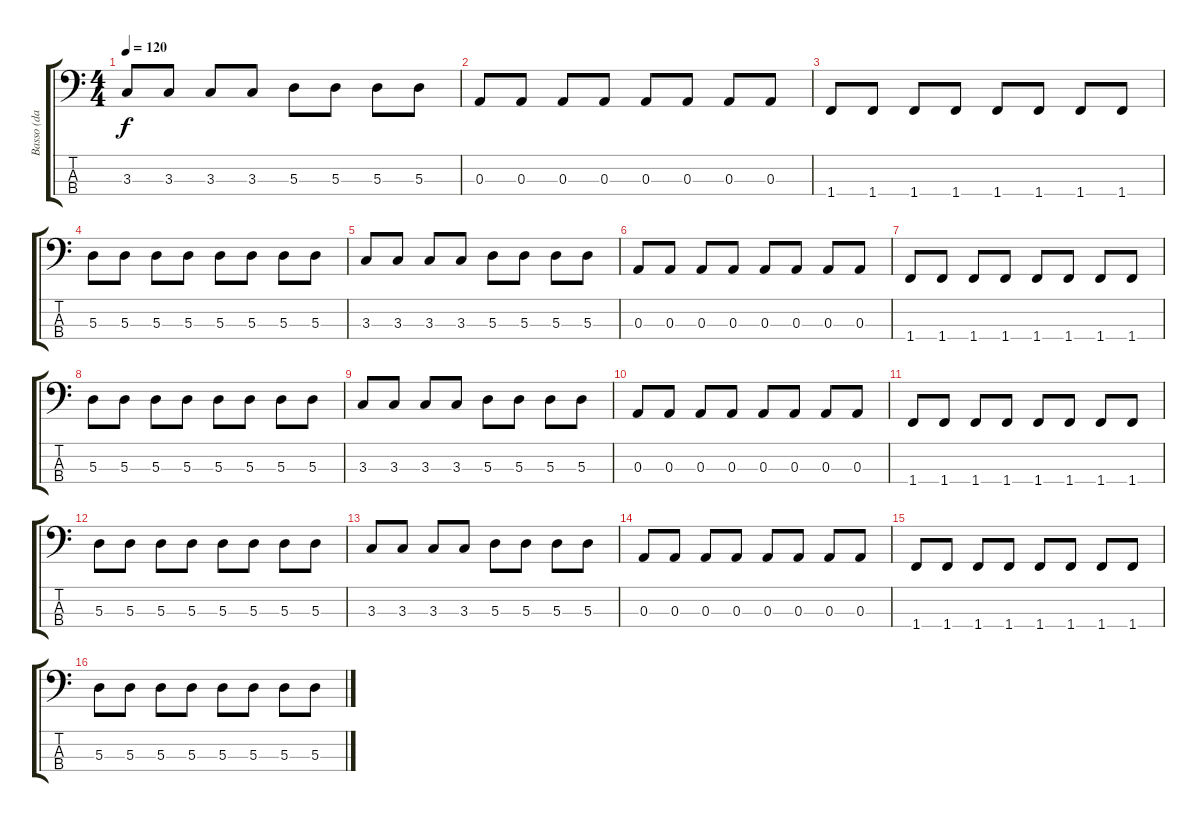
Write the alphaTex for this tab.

\track ("Basso (da rivedere nel chorus)" "Basso (da ") {instrument electricbassfinger}
\staff {score tabs}
\tuning (G2 D2 A1 E1) {hide}
\ts (4 4)
\tempo 120
\clef f4
\ks c
3.3.8{dy f} 3.3.8 3.3.8 3.3.8 5.3.8 5.3.8 5.3.8 5.3.8 |
0.3.8 0.3.8 0.3.8 0.3.8 0.3.8 0.3.8 0.3.8 0.3.8 |
1.4.8 1.4.8 1.4.8 1.4.8 1.4.8 1.4.8 1.4.8 1.4.8 |
5.3.8 5.3.8 5.3.8 5.3.8 5.3.8 5.3.8 5.3.8 5.3.8 |
3.3.8 3.3.8 3.3.8 3.3.8 5.3.8 5.3.8 5.3.8 5.3.8 |
0.3.8 0.3.8 0.3.8 0.3.8 0.3.8 0.3.8 0.3.8 0.3.8 |
1.4.8 1.4.8 1.4.8 1.4.8 1.4.8 1.4.8 1.4.8 1.4.8 |
5.3.8 5.3.8 5.3.8 5.3.8 5.3.8 5.3.8 5.3.8 5.3.8 |
3.3.8 3.3.8 3.3.8 3.3.8 5.3.8 5.3.8 5.3.8 5.3.8 |
0.3.8 0.3.8 0.3.8 0.3.8 0.3.8 0.3.8 0.3.8 0.3.8 |
1.4.8 1.4.8 1.4.8 1.4.8 1.4.8 1.4.8 1.4.8 1.4.8 |
5.3.8 5.3.8 5.3.8 5.3.8 5.3.8 5.3.8 5.3.8 5.3.8 |
3.3.8 3.3.8 3.3.8 3.3.8 5.3.8 5.3.8 5.3.8 5.3.8 |
0.3.8 0.3.8 0.3.8 0.3.8 0.3.8 0.3.8 0.3.8 0.3.8 |
1.4.8 1.4.8 1.4.8 1.4.8 1.4.8 1.4.8 1.4.8 1.4.8 |
5.3.8 5.3.8 5.3.8 5.3.8 5.3.8 5.3.8 5.3.8 5.3.8
